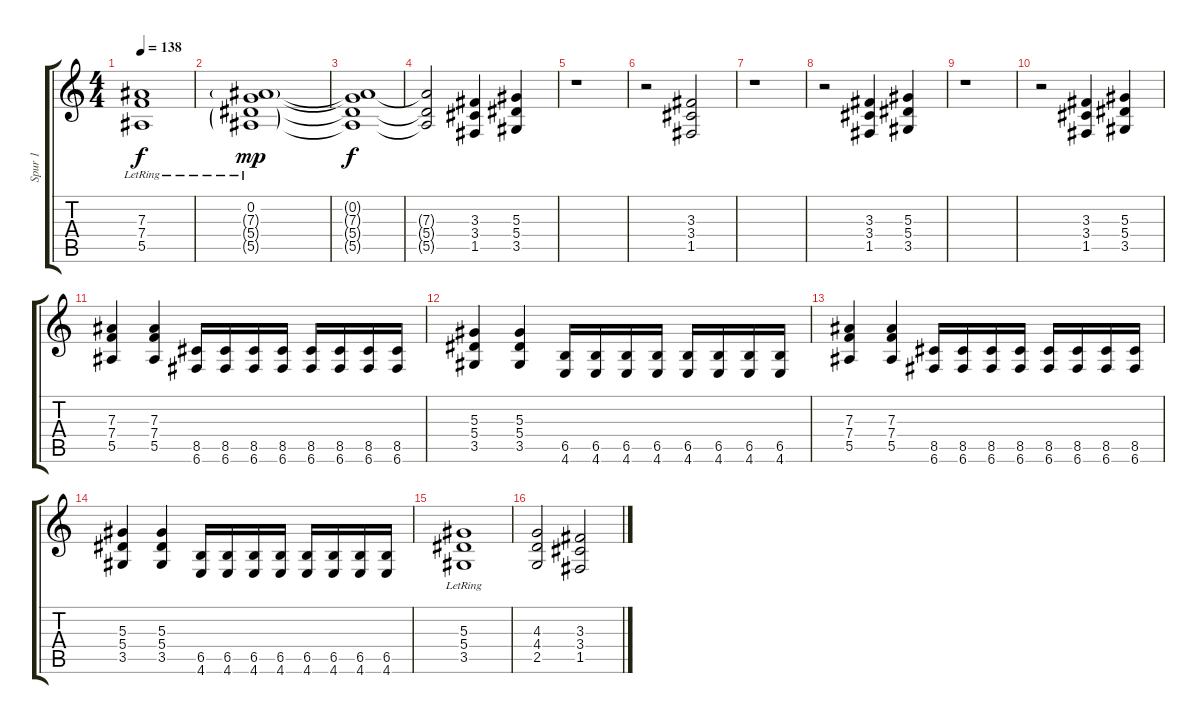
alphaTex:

\track ("Spur 1" "Spur 1") {instrument distortionguitar}
\staff {score tabs}
\tuning (C4 G3 Eb3 Bb2 F2 C2) {hide}
\ts (4 4)
\tempo 138
\clef g2
\ks c
(7.3 7.4{lr} 5.5).1{dy f} |
(0.2 7.3{g lr} 5.4{g} 5.5{g}).1{dy mp} |
(0.2{t} 7.3{t} 5.4{t} 5.5{t}).1{dy f} |
(7.3{t} 5.4{t} 5.5{t}).2 (3.3 3.4 1.5).4 (5.3 5.4 3.5).4 |
r.1 |
r.2 (3.3 3.4 1.5).2 |
r.1 |
r.2 (3.3 3.4 1.5).4 (5.3 5.4 3.5).4 |
r.1 |
r.2 (3.3 3.4 1.5).4 (5.3 5.4 3.5).4 |
(7.3 7.4 5.5).4 (7.3 7.4 5.5).4 (8.5 6.6).16 (8.5 6.6).16 (8.5 6.6).16 (8.5 6.6).16 (8.5 6.6).16 (8.5 6.6).16 (8.5 6.6).16 (8.5 6.6).16 |
(5.3 5.4 3.5).4 (5.3 5.4 3.5).4 (6.5 4.6).16 (6.5 4.6).16 (6.5 4.6).16 (6.5 4.6).16 (6.5 4.6).16 (6.5 4.6).16 (6.5 4.6).16 (6.5 4.6).16 |
(7.3 7.4 5.5).4 (7.3 7.4 5.5).4 (8.5 6.6).16 (8.5 6.6).16 (8.5 6.6).16 (8.5 6.6).16 (8.5 6.6).16 (8.5 6.6).16 (8.5 6.6).16 (8.5 6.6).16 |
(5.3 5.4 3.5).4 (5.3 5.4 3.5).4 (6.5 4.6).16 (6.5 4.6).16 (6.5 4.6).16 (6.5 4.6).16 (6.5 4.6).16 (6.5 4.6).16 (6.5 4.6).16 (6.5 4.6).16 |
(5.3{lr} 5.4 3.5).1 |
(4.3 4.4 2.5).2 (3.3 3.4 1.5).2
